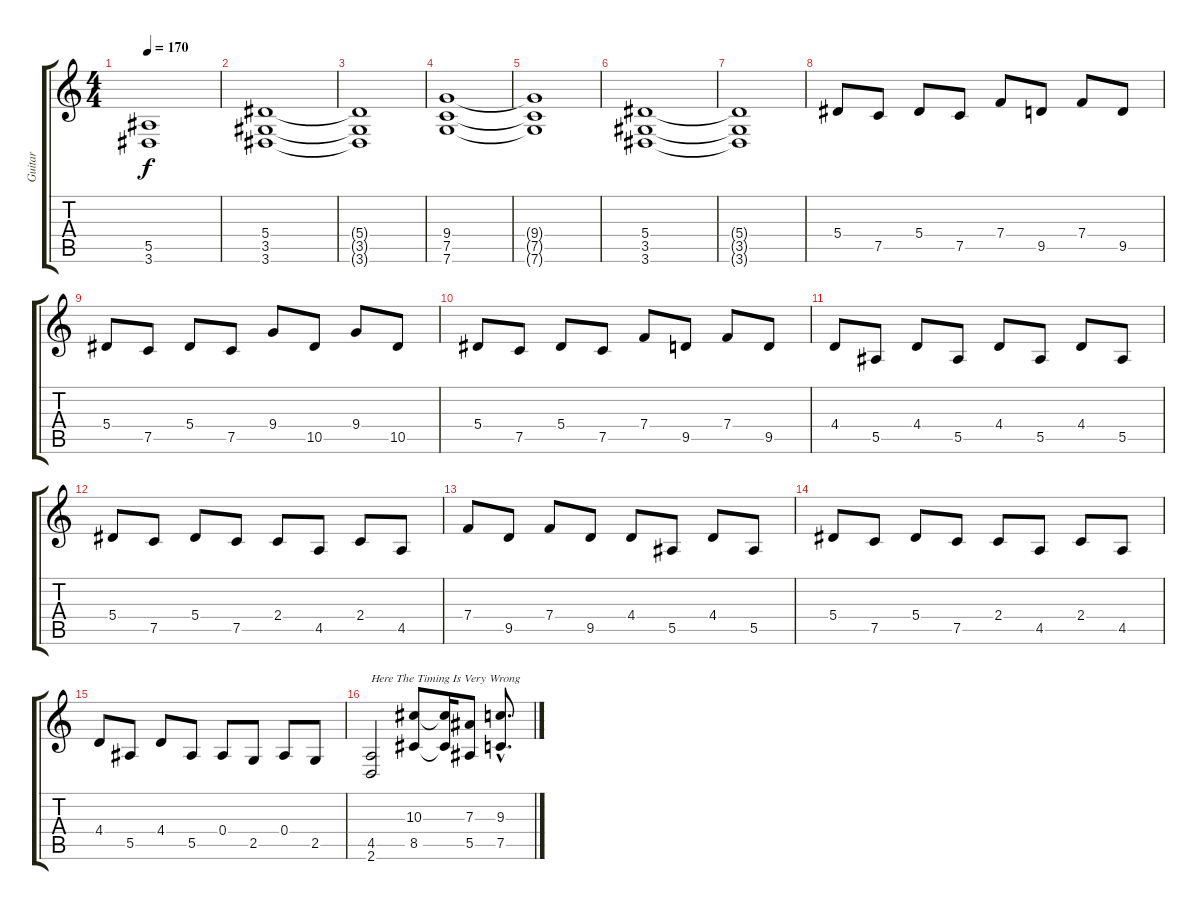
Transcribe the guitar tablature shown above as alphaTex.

\track ("Guitar" "Guitar") {instrument overdrivenguitar}
\staff {score tabs}
\tuning (C4 G3 Eb3 Bb2 F2 C2) {hide}
\ts (4 4)
\tempo 170
\clef g2
\ks c
(5.5{t} 3.6{t}).1{dy f} |
(5.4 3.5 3.6).1 |
(5.4{t} 3.5{t} 3.6{t}).1 |
(9.4 7.5 7.6).1 |
(9.4{t} 7.5{t} 7.6{t}).1 |
(5.4 3.5 3.6).1 |
(5.4{t} 3.5{t} 3.6{t}).1 |
5.4.8 7.5.8 5.4.8 7.5.8 7.4.8 9.5.8 7.4.8 9.5.8 |
5.4.8 7.5.8 5.4.8 7.5.8 9.4.8 10.5.8 9.4.8 10.5.8 |
5.4.8 7.5.8 5.4.8 7.5.8 7.4.8 9.5.8 7.4.8 9.5.8 |
4.4.8 5.5.8 4.4.8 5.5.8 4.4.8 5.5.8 4.4.8 5.5.8 |
5.4.8 7.5.8 5.4.8 7.5.8 2.4.8 4.5.8 2.4.8 4.5.8 |
7.4.8 9.5.8 7.4.8 9.5.8 4.4.8 5.5.8 4.4.8 5.5.8 |
5.4.8 7.5.8 5.4.8 7.5.8 2.4.8 4.5.8 2.4.8 4.5.8 |
4.4.8 5.5.8 4.4.8 5.5.8 0.4.8 2.5.8 0.4.8 2.5.8 |
(4.5 2.6).2{txt "Here The Timing Is Very Wrong"} (10.3 8.5).8 (10.3{t} 8.5{t}).16 (7.3 5.5).8 (9.3{hac} 7.5{hac}).8{d}
